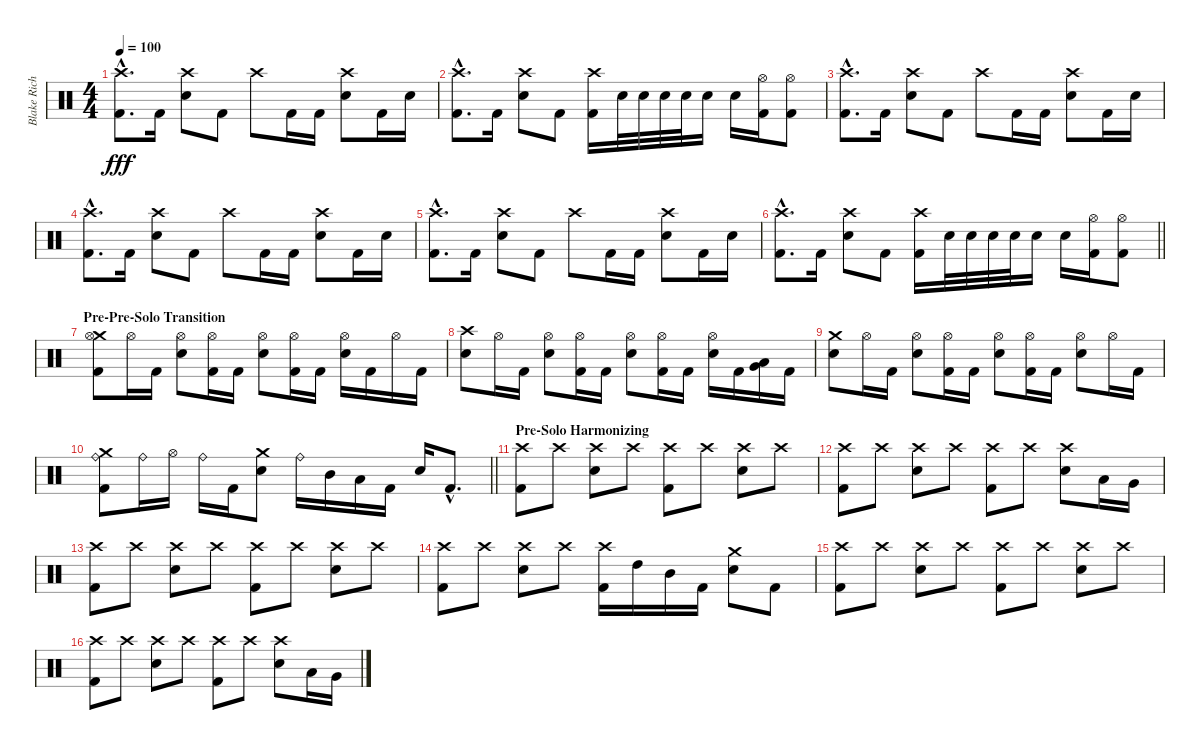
\track ("Blake Richardson" "Blake Rich") {instrument percussion}
\staff {score}
\articulation defaults
\ts (4 4)
\tempo 100
\clef neutral
\ks c
("Crash high (hit)"{hac} "Kick (hit) 2"{hac}).8{d dy fff} "Kick (hit) 2".16 ("Crash high (hit)" "Snare (hit) 2").8 "Kick (hit) 2".8 "Crash high (hit)".8 "Kick (hit) 2".16 "Kick (hit) 2".16 ("Crash high (hit)" "Snare (hit) 2").8 "Kick (hit) 2".16 "Snare (hit) 2".16 |
("Crash high (hit)"{hac} "Kick (hit) 2"{hac}).8{d} "Kick (hit) 2".16 ("Crash high (hit)" "Snare (hit) 2").8 "Kick (hit) 2".8 ("Crash high (hit)" "Kick (hit) 2").16 "Snare (hit) 2".32 "Snare (hit) 2".32 "Snare (hit) 2".32 "Snare (hit) 2".32 "Snare (hit) 2".16 "Snare (hit) 2".16 ("Hi-Hat (open)" "Kick (hit) 2").16 ("Hi-Hat (open)" "Kick (hit) 2").8 |
("Crash high (hit)"{hac} "Kick (hit) 2"{hac}).8{d} "Kick (hit) 2".16 ("Crash high (hit)" "Snare (hit) 2").8 "Kick (hit) 2".8 "Crash high (hit)".8 "Kick (hit) 2".16 "Kick (hit) 2".16 ("Crash high (hit)" "Snare (hit) 2").8 "Kick (hit) 2".16 "Snare (hit) 2".16 |
("Crash high (hit)"{hac} "Kick (hit) 2"{hac}).8{d} "Kick (hit) 2".16 ("Crash high (hit)" "Snare (hit) 2").8 "Kick (hit) 2".8 "Crash high (hit)".8 "Kick (hit) 2".16 "Kick (hit) 2".16 ("Crash high (hit)" "Snare (hit) 2").8 "Kick (hit) 2".16 "Snare (hit) 2".16 |
("Crash high (hit)"{hac} "Kick (hit) 2"{hac}).8{d} "Kick (hit) 2".16 ("Crash high (hit)" "Snare (hit) 2").8 "Kick (hit) 2".8 "Crash high (hit)".8 "Kick (hit) 2".16 "Kick (hit) 2".16 ("Crash high (hit)" "Snare (hit) 2").8 "Kick (hit) 2".16 "Snare (hit) 2".16 |
\barLineRight lightlight
("Crash high (hit)"{hac} "Kick (hit) 2"{hac}).8{d} "Kick (hit) 2".16 ("Crash high (hit)" "Snare (hit) 2").8 "Kick (hit) 2".8 ("Crash high (hit)" "Kick (hit) 2").16 "Snare (hit) 2".32 "Snare (hit) 2".32 "Snare (hit) 2".32 "Snare (hit) 2".32 "Snare (hit) 2".16 "Snare (hit) 2".16 ("Hi-Hat (open)" "Kick (hit) 2").16 ("Hi-Hat (open)" "Kick (hit) 2").8 |
\section ("" "Pre-Pre-Solo Transition")
("Crash medium (hit)" "Hi-Hat (open)" "Kick (hit) 2").8 "Hi-Hat (open)".16 "Kick (hit) 2".16 ("Hi-Hat (open)" "Snare (hit) 2").8 ("Hi-Hat (open)" "Kick (hit) 2").16 "Kick (hit) 2".16 ("Hi-Hat (open)" "Snare (hit) 2").8 ("Hi-Hat (open)" "Kick (hit) 2").16 "Kick (hit) 2".16 ("Hi-Hat (open)" "Snare (hit) 2").16 "Kick (hit) 2".16 "Hi-Hat (open)".16 "Kick (hit) 2".16 |
("Crash high (hit)" "Snare (hit) 2").8 "Hi-Hat (open)".16 "Kick (hit) 2".16 ("Hi-Hat (open)" "Snare (hit) 2").8 ("Hi-Hat (open)" "Kick (hit) 2").16 "Kick (hit) 2".16 ("Hi-Hat (open)" "Snare (hit) 2").8 ("Hi-Hat (open)" "Kick (hit) 2").16 "Kick (hit) 2".16 ("Hi-Hat (open)" "Snare (hit) 2").16 "Kick (hit) 2".16 ("Low Floor Tom (hit)" "Very Low Tom (hit)").16 "Kick (hit) 2".16 |
("Crash medium (hit)" "Snare (hit) 2").8 "Hi-Hat (open)".16 "Kick (hit) 2".16 ("Hi-Hat (open)" "Snare (hit) 2").8 ("Hi-Hat (open)" "Kick (hit) 2").16 "Kick (hit) 2".16 ("Hi-Hat (open)" "Snare (hit) 2").8 ("Hi-Hat (open)" "Kick (hit) 2").16 "Kick (hit) 2".16 ("Hi-Hat (open)" "Snare (hit) 2").8 "Hi-Hat (open)".16 "Kick (hit) 2".16 |
\barLineRight lightlight
("Crash medium (hit)" "Ride (bell)" "Kick (hit) 2").8 "Ride (bell)".16 "Hi-Hat (open)".16 "Ride (bell)".16 "Kick (hit) 2".16 ("Crash medium (hit)" "Snare (hit) 2").8 "Ride (bell)".16 "Mid Tom (hit)".16 "Low Tom (hit)".16 "Kick (hit) 2".16 "Snare (hit) 2".16 "Kick (hit) 2"{hac}.8{d} |
\section ("" "Pre-Solo Harmonizing")
("Crash high (hit)" "Kick (hit) 2").8 "Crash high (hit)".8 ("Crash high (hit)" "Snare (hit) 2").8 "Crash high (hit)".8 ("Crash high (hit)" "Kick (hit) 2").8 "Crash high (hit)".8 ("Crash high (hit)" "Snare (hit) 2").8 "Crash high (hit)".8 |
("Crash high (hit)" "Kick (hit) 2").8 "Crash high (hit)".8 ("Crash high (hit)" "Snare (hit) 2").8 "Crash high (hit)".8 ("Crash high (hit)" "Kick (hit) 2").8 "Crash high (hit)".8 ("Crash high (hit)" "Snare (hit) 2").8 "Low Tom (hit)".16 "Very Low Tom (hit)".16 |
("Crash high (hit)" "Kick (hit) 2").8 "Crash high (hit)".8 ("Crash high (hit)" "Snare (hit) 2").8 "Crash high (hit)".8 ("Crash high (hit)" "Kick (hit) 2").8 "Crash high (hit)".8 ("Crash high (hit)" "Snare (hit) 2").8 "Crash high (hit)".8 |
("Crash high (hit)" "Kick (hit) 2").8 "Crash high (hit)".8 ("Crash high (hit)" "Snare (hit) 2").8 "Crash high (hit)".8 ("Crash high (hit)" "Kick (hit) 2").16 "High Tom (hit)".16 "Mid Tom (hit)".16 "Kick (hit) 2".16 ("Crash medium (hit)" "Snare (hit) 2").8 "Kick (hit) 2".8 |
("Crash high (hit)" "Kick (hit) 2").8 "Crash high (hit)".8 ("Crash high (hit)" "Snare (hit) 2").8 "Crash high (hit)".8 ("Crash high (hit)" "Kick (hit) 2").8 "Crash high (hit)".8 ("Crash high (hit)" "Snare (hit) 2").8 "Crash high (hit)".8 |
("Crash high (hit)" "Kick (hit) 2").8 "Crash high (hit)".8 ("Crash high (hit)" "Snare (hit) 2").8 "Crash high (hit)".8 ("Crash high (hit)" "Kick (hit) 2").8 "Crash high (hit)".8 ("Crash high (hit)" "Snare (hit) 2").8 "Low Tom (hit)".16 "Very Low Tom (hit)".16
